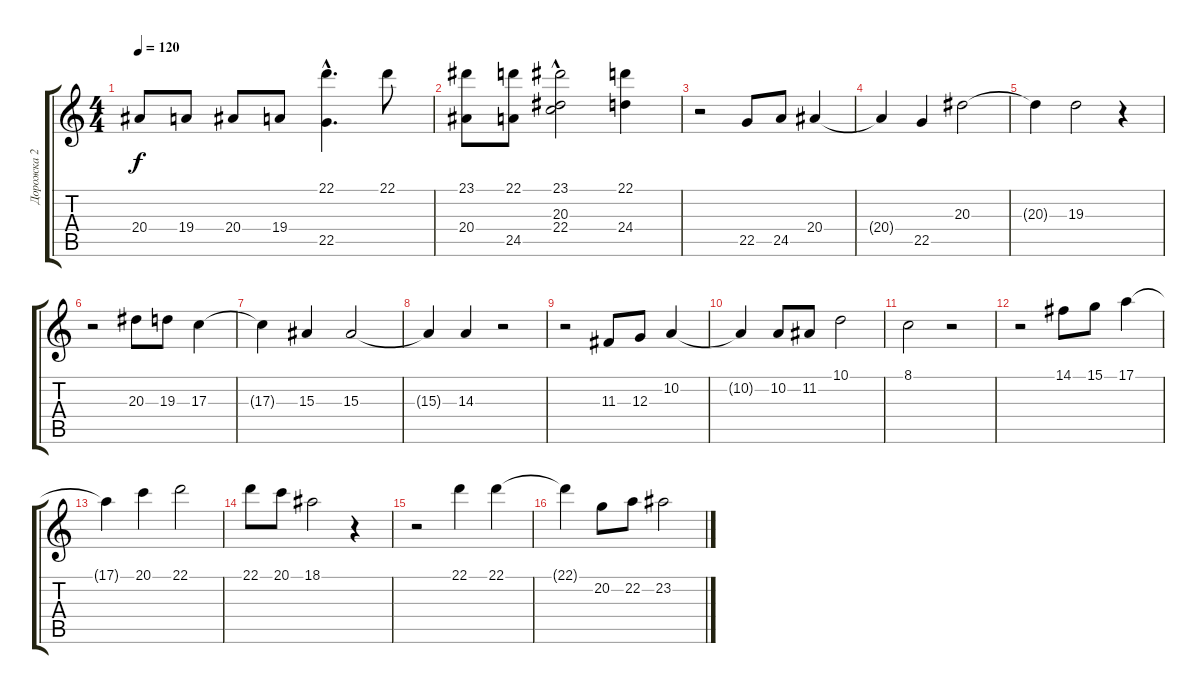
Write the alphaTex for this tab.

\track ("Дорожка 2" "Дорожка 2") {instrument accordion}
\staff {score tabs}
\tuning (E4 B3 G3 D3 A2 E2) {hide}
\ts (4 4)
\tempo 120
\clef g2
\ks c
20.4.8{dy f} 19.4.8 20.4.8 19.4.8 (22.1{hac} 22.5{hac}).4{d} 22.1.8 |
(23.1 20.4).8 (22.1 24.5).8 (23.1 20.3 22.4{hac}).2 (22.1 24.4).4 |
r.2 22.5.8 24.5.8 20.4.4 |
20.4{t}.4 22.5.4 20.3.2 |
20.3{t}.4 19.3.2 r.4 |
r.2 20.3.8 19.3.8 17.3.4 |
17.3{t}.4 15.3.4 15.3.2 |
15.3{t}.4 14.3.4 r.2 |
r.2 11.3.8 12.3.8 10.2.4 |
10.2{t}.4 10.2.8 11.2.8 10.1.2 |
8.1.2 r.2 |
r.2 14.1.8 15.1.8 17.1.4 |
17.1{t}.4 20.1.4 22.1.2 |
22.1.8 20.1.8 18.1.2 r.4 |
r.2 22.1.4 22.1.4 |
22.1{t}.4 20.2.8 22.2.8 23.2.2
